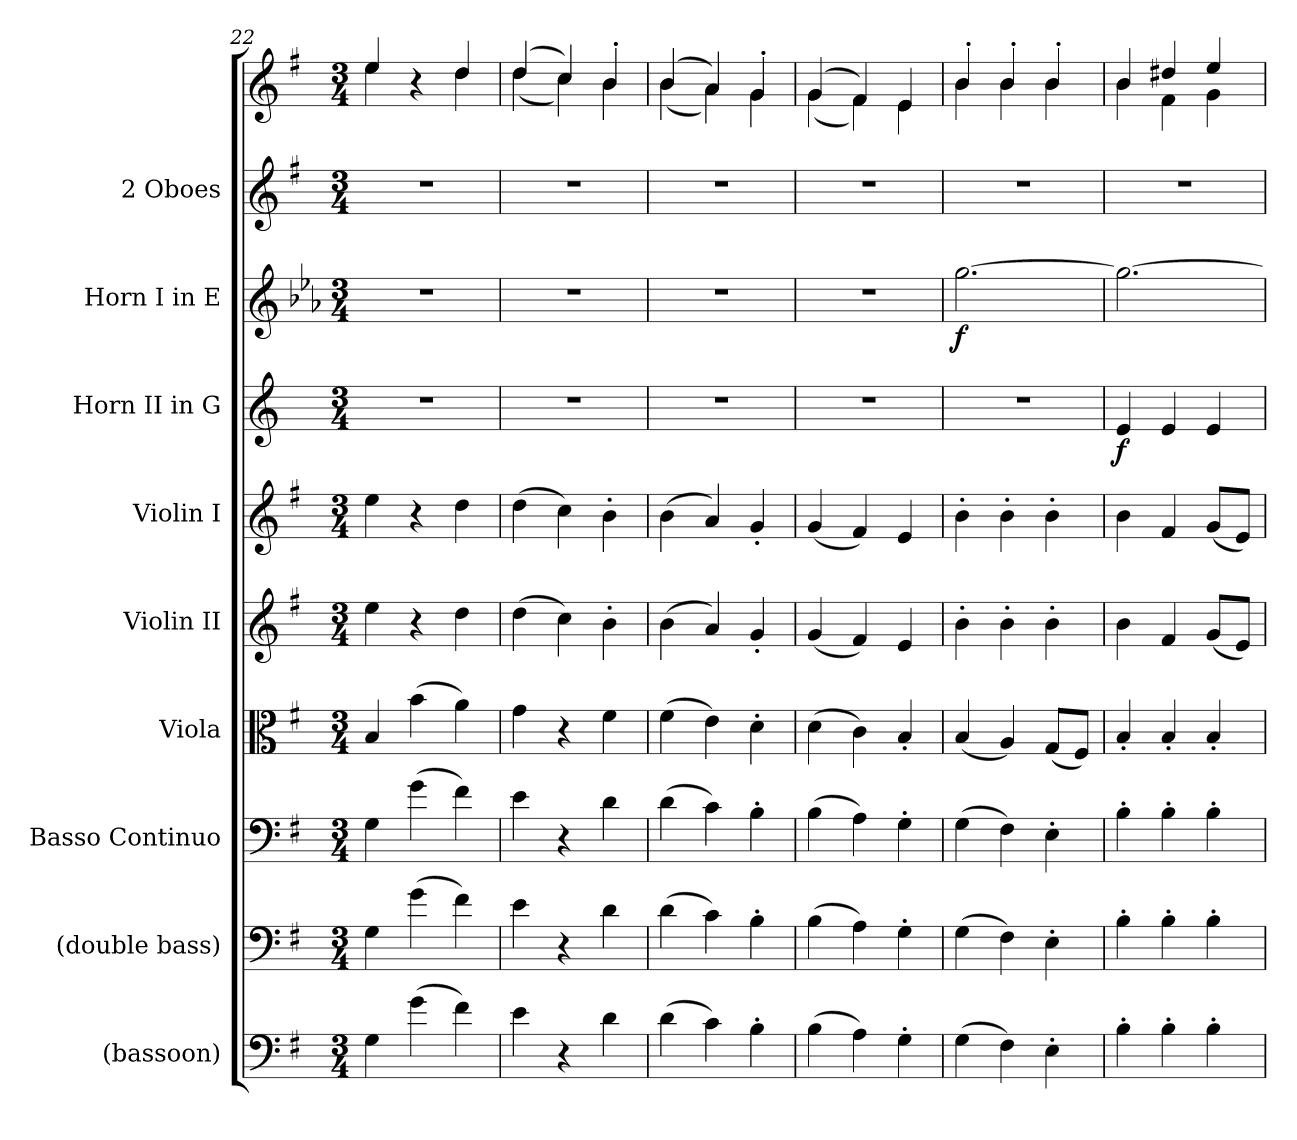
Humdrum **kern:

**kern	**kern	**kern	**kern	**kern	**kern	**kern	**dynam	**kern	**dynam	**kern	**kern
*part9	*part8	*part7	*part6	*part5	*part4	*part3	*part3	*part2	*part2	*part1	*part1
*staff10	*staff9	*staff8	*staff7	*staff6	*staff5	*staff4	*staff4	*staff3	*staff3	*staff2	*staff1
*I"(bassoon)	*I"(double bass)	*I"Basso Continuo	*I"Viola	*I"Violin II	*I"Violin I	*I"Horn II in G	*	*I"Horn I in E	*	*I"2 Oboes	*
*I'Bsn	*	*	*	*	*	*I'Hn	*	*I'Hn	*	*I'Ob	*
*clefF4	*clefF4	*clefF4	*clefC3	*clefG2	*clefG2	*clefG2	*	*clefG2	*	*clefG2	*clefG2
*	*ITrd7c12	*	*	*	*	*ITrd3c5	*	*ITrd5c8	*	*	*
*k[f#]	*k[f#]	*k[f#]	*k[f#]	*k[f#]	*k[f#]	*k[f#]	*	*k[f#]	*	*k[f#]	*k[f#]
*M3/4	*M3/4	*M3/4	*M3/4	*M3/4	*M3/4	*M3/4	*	*M3/4	*	*M3/4	*M3/4
=22	=22	=22	=22	=22	=22	=22	=22	=22	=22	=22	=22
*	*	*	*	*	*	*	*	*	*	*	*^
4G\	4GG\	4G\	4B/	4ee\	4ee\	2.r	.	2.r	.	2.r	4ee/	4ee\
(>4g\	(>4G\	(>4g\	(>4b\	4r	4r	.	.	.	.	.	4r	4ryy
4f#\)	4F#\)	4f#\)	4a\)	4dd\	4dd\	.	.	.	.	.	4dd/	4dd\
=23	=23	=23	=23	=23	=23	=23	=23	=23	=23	=23	=23	=23
4e\	4E\	4e\	4g\	(>4dd\	(>4dd\	2.r	.	2.r	.	2.r	(>4dd/	(<4dd\
4r	4r	4r	4r	4cc\)	4cc\)	.	.	.	.	.	4cc/)	4cc\)
4d\	4D\	4d\	4f#\	4b'\	4b'\	.	.	.	.	.	4b'/	4b\
=24	=24	=24	=24	=24	=24	=24	=24	=24	=24	=24	=24	=24
(>4d\	(>4D\	(>4d\	(>4f#\	(>4b\	(>4b\	2.r	.	2.r	.	2.r	(>4b/	(<4b\
4c\)	4C\)	4c\)	4e\)	4a/)	4a/)	.	.	.	.	.	4a/)	4a\)
4B'\	4BB'\	4B'\	4d'\	4g'/	4g'/	.	.	.	.	.	4g'/	4g\
=25	=25	=25	=25	=25	=25	=25	=25	=25	=25	=25	=25	=25
(>4B\	(>4BB\	(>4B\	(>4d\	(<4g/	(<4g/	2.r	.	2.r	.	2.r	(>4g/	(<4g\
4A\)	4AA\)	4A\)	4c\)	4f#/)	4f#/)	.	.	.	.	.	4f#/)	4f#\)
4G'\	4GG'\	4G'\	4B'/	4e/	4e/	.	.	.	.	.	4e/	4e\
=26	=26	=26	=26	=26	=26	=26	=26	=26	=26	=26	=26	=26
!	!	!	!	!	!	!	!	!	!LO:DY:b	!	!	!
(>4G\	(>4GG\	(>4G\	(<4B/	4b'\	4b'\	2.r	.	[2.b\	f	2.r	4b'/	4b\
4F#\)	4FF#\)	4F#\)	4A/)	4b'\	4b'\	.	.	.	.	.	4b'/	4b\
4E'\	4EE'\	4E'\	(<8G/L	4b'\	4b'\	.	.	.	.	.	4b'/	4b\
.	.	.	8F#/J)	.	.	.	.	.	.	.	.	.
=27	=27	=27	=27	=27	=27	=27	=27	=27	=27	=27	=27	=27
!	!	!	!	!	!	!	!LO:DY:b	!	!	!	!	!
4B'\	4BB'\	4B'\	4B'/	4b\	4b\	4B/	f	2.b\_	.	2.r	4b/	4b\
4B'\	4BB'\	4B'\	4B'/	4f#/	4f#/	4B/	.	.	.	.	4dd#X/	4f#\
4B'\	4BB'\	4B'\	4B'/	(<8g/L	(<8g/L	4B/	.	.	.	.	4ee/	4g\
.	.	.	.	8e/J)	8e/J)	.	.	.	.	.	.	.
*	*	*	*	*	*	*	*	*	*	*	*v	*v
=	=	=	=	=	=	=	=	=	=	=	=
*-	*-	*-	*-	*-	*-	*-	*-	*-	*-	*-	*-
